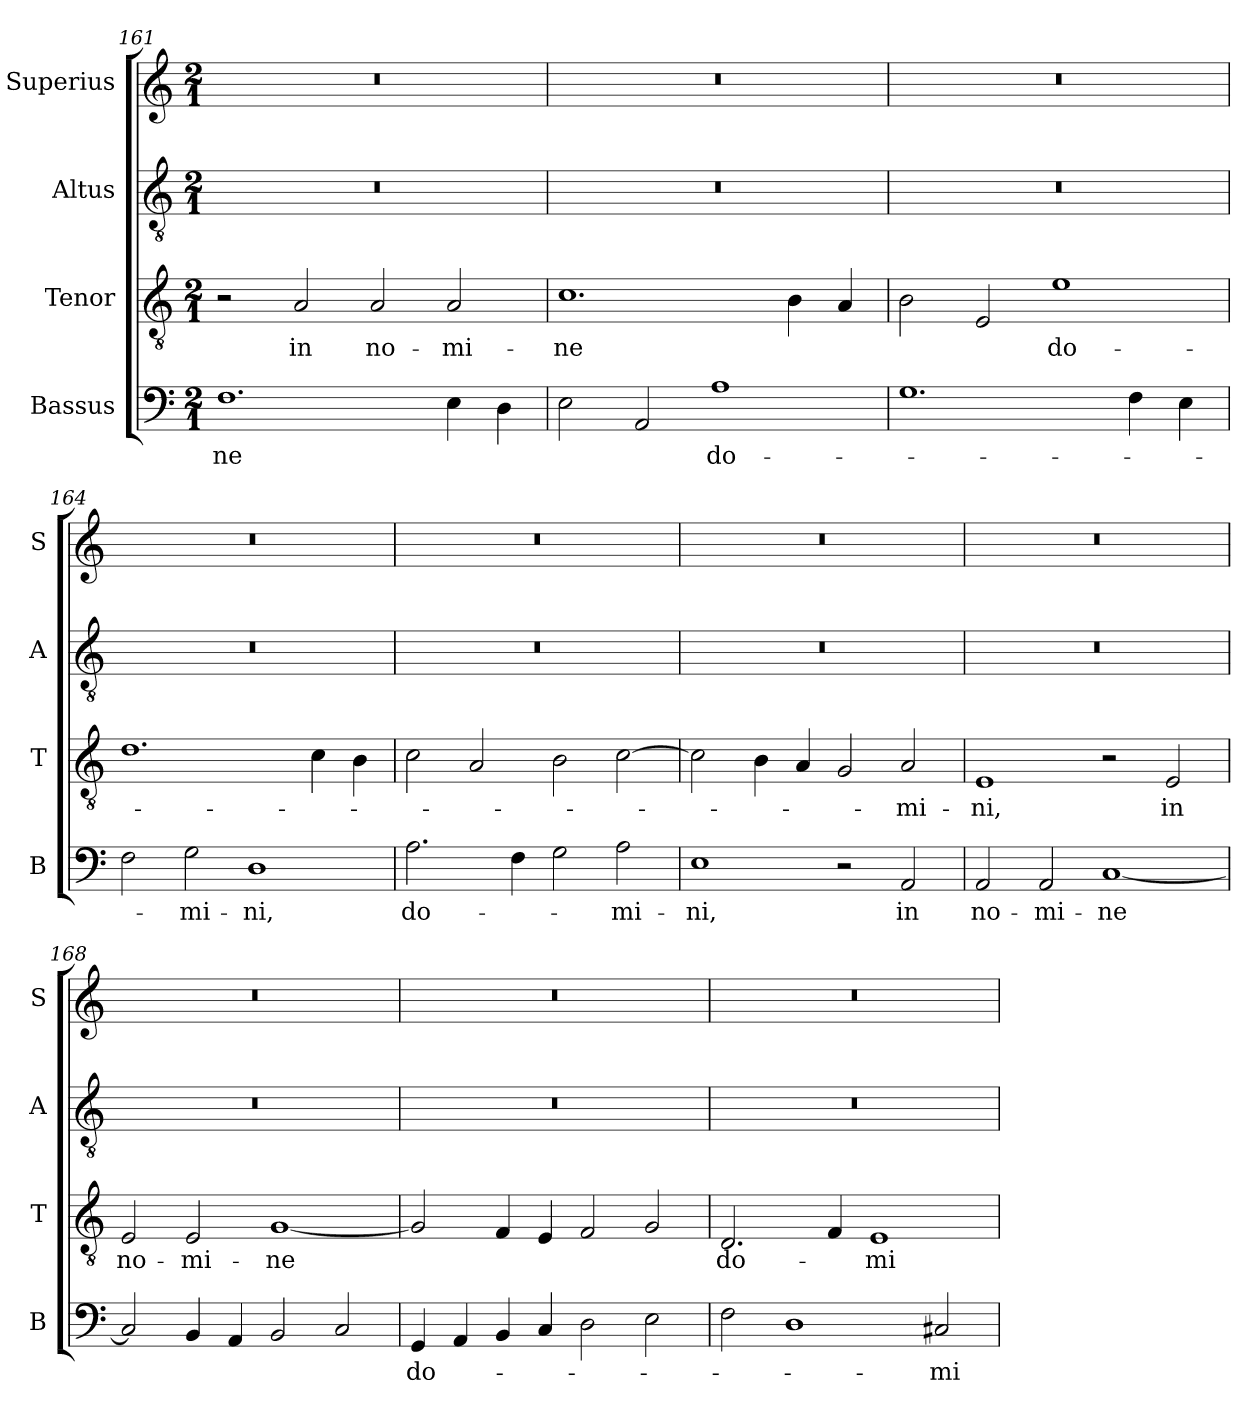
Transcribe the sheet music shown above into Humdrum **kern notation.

**kern	**text	**kern	**text	**kern	**kern
*part4	*part4	*part3	*part3	*part2	*part1
*staff4	*staff4	*staff3	*staff3	*staff2	*staff1
*I"Bassus	*	*I"Tenor	*	*I"Altus	*I"Superius
*I'B	*	*I'T	*	*I'A	*I'S
*clefF4	*	*clefGv2	*	*clefGv2	*clefG2
*k[]	*	*k[]	*	*k[]	*k[]
*M2/1	*	*M2/1	*	*M2/1	*M2/1
=161	=161	=161	=161	=161	=161
1.F	-ne	2r	.	0r	0r
.	.	2A/	in	.	.
.	.	2A/	no-	.	.
4E\	.	2A/	-mi-	.	.
4D\	.	.	.	.	.
=162	=162	=162	=162	=162	=162
2E\	.	1.c	-ne	0r	0r
2AA/	.	.	.	.	.
1A	do-	.	.	.	.
.	.	4B\	.	.	.
.	.	4A/	.	.	.
=163	=163	=163	=163	=163	=163
1.G	.	2B\	.	0r	0r
.	.	2E/	.	.	.
.	.	1e	do-	.	.
4F\	.	.	.	.	.
4E\	.	.	.	.	.
=164	=164	=164	=164	=164	=164
2F\	.	1.d	.	0r	0r
2G\	-mi-	.	.	.	.
1D	-ni,	.	.	.	.
.	.	4c\	.	.	.
.	.	4B\	.	.	.
=165	=165	=165	=165	=165	=165
2.A\	do-	2c\	.	0r	0r
.	.	2A/	.	.	.
4F\	.	.	.	.	.
2G\	.	2B\	.	.	.
2A\	-mi-	[2c\	.	.	.
=166	=166	=166	=166	=166	=166
1E	-ni,	2c\]	.	0r	0r
.	.	4B\	.	.	.
.	.	4A/	.	.	.
2r	.	2G/	.	.	.
2AA/	in	2A/	-mi-	.	.
=167	=167	=167	=167	=167	=167
2AA/	no-	1E	-ni,	0r	0r
2AA/	-mi-	.	.	.	.
[1C	-ne	2r	.	.	.
.	.	2E/	in	.	.
=168	=168	=168	=168	=168	=168
2C/]	.	2E/	no-	0r	0r
4BB/	.	2E/	-mi-	.	.
4AA/	.	.	.	.	.
2BB/	.	[1G	-ne	.	.
2C/	.	.	.	.	.
=169	=169	=169	=169	=169	=169
4GG/	do-	2G/]	.	0r	0r
4AA/	.	.	.	.	.
4BB/	.	4F/	.	.	.
4C/	.	4E/	.	.	.
2D\	.	2F/	.	.	.
2E\	.	2G/	.	.	.
=170	=170	=170	=170	=170	=170
2F\	.	2.D/	do-	0r	0r
1D	.	.	.	.	.
.	.	4F/	.	.	.
.	.	1E	-mi-	.	.
2C#X/	-mi-	.	.	.	.
=	=	=	=	=	=
*-	*-	*-	*-	*-	*-
